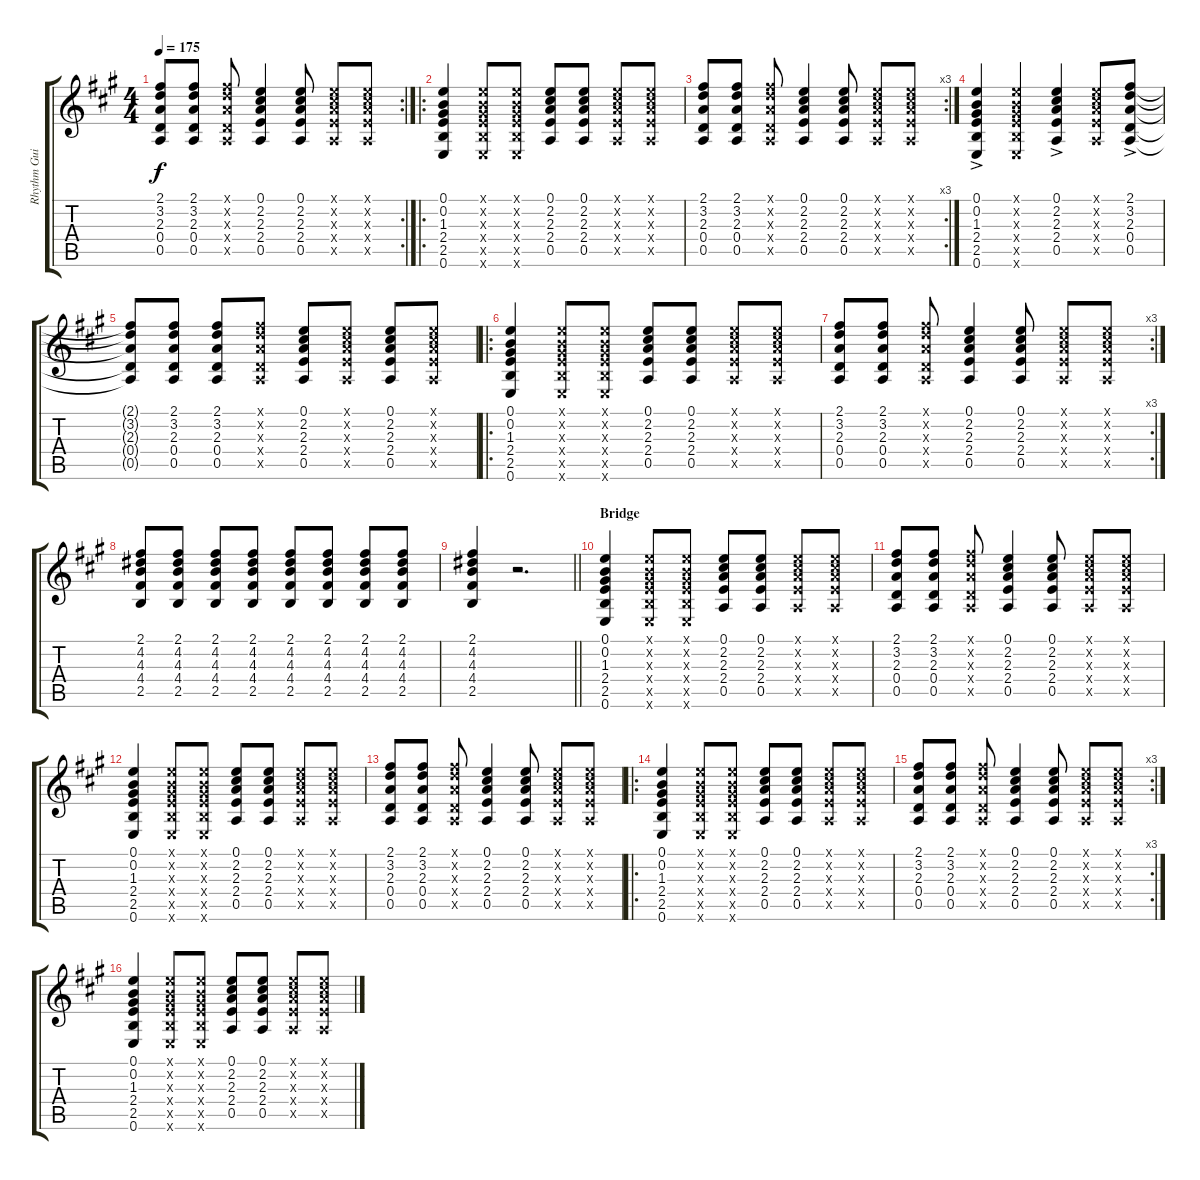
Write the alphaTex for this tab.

\track ("Rhythm Guitar" "Rhythm Gui") {instrument acousticguitarsteel}
\staff {score tabs}
\tuning (E4 B3 G3 D3 A2 E2) {hide}
\rc 2
\ts (4 4)
\tempo 175
\clef g2
\ks a
(2.1 3.2 2.3 0.4 0.5).8{dy f} (2.1 3.2 2.3 0.4 0.5).8 (2.1{x} 3.2{x} 2.3{x} 0.4{x} 0.5{x}).8 (0.1 2.2 2.3 2.4 0.5).4 (0.1 2.2 2.3 2.4 0.5).8 (0.1{x} 2.2{x} 2.3{x} 2.4{x} 0.5{x}).8 (0.1{x} 2.2{x} 2.3{x} 2.4{x} 0.5{x}).8 |
\ro
(0.1 0.2 1.3 2.4 2.5 0.6).4 (0.1{x} 0.2{x} 1.3{x} 2.4{x} 2.5{x} 0.6{x}).8 (0.1{x} 0.2{x} 1.3{x} 2.4{x} 2.5{x} 0.6{x}).8 (0.1 2.2 2.3 2.4 0.5).8 (0.1 2.2 2.3 2.4 0.5).8 (0.1{x} 2.2{x} 2.3{x} 2.4{x} 0.5{x}).8 (0.1{x} 2.2{x} 2.3{x} 2.4{x} 0.5{x}).8 |
\rc 3
(2.1 3.2 2.3 0.4 0.5).8 (2.1 3.2 2.3 0.4 0.5).8 (2.1{x} 3.2{x} 2.3{x} 0.4{x} 0.5{x}).8 (0.1 2.2 2.3 2.4 0.5).4 (0.1 2.2 2.3 2.4 0.5).8 (0.1{x} 2.2{x} 2.3{x} 2.4{x} 0.5{x}).8 (0.1{x} 2.2{x} 2.3{x} 2.4{x} 0.5{x}).8 |
(0.1{ac} 0.2{ac} 1.3{ac} 2.4{ac} 2.5{ac} 0.6{ac}).4 (0.1{x} 0.2{x} 1.3{x} 2.4{x} 2.5{x} 0.6{x}).4 (0.1{ac} 2.2{ac} 2.3{ac} 2.4{ac} 0.5{ac}).4 (0.1{x} 2.2{x} 2.3{x} 2.4{x} 0.5{x}).8 (2.1{ac} 3.2{ac} 2.3{ac} 0.4{ac} 0.5{ac}).8 |
(2.1{t} 3.2{t} 2.3{t} 0.4{t} 0.5{t}).8 (2.1 3.2 2.3 0.4 0.5).8 (2.1 3.2 2.3 0.4 0.5).8 (2.1{x} 3.2{x} 2.3{x} 0.4{x} 0.5{x}).8 (0.1 2.2 2.3 2.4 0.5).8 (0.1{x} 2.2{x} 2.3{x} 2.4{x} 0.5{x}).8 (0.1 2.2 2.3 2.4 0.5).8 (0.1{x} 2.2{x} 2.3{x} 2.4{x} 0.5{x}).8 |
\ro
(0.1 0.2 1.3 2.4 2.5 0.6).4 (0.1{x} 0.2{x} 1.3{x} 2.4{x} 2.5{x} 0.6{x}).8 (0.1{x} 0.2{x} 1.3{x} 2.4{x} 2.5{x} 0.6{x}).8 (0.1 2.2 2.3 2.4 0.5).8 (0.1 2.2 2.3 2.4 0.5).8 (0.1{x} 2.2{x} 2.3{x} 2.4{x} 0.5{x}).8 (0.1{x} 2.2{x} 2.3{x} 2.4{x} 0.5{x}).8 |
\rc 3
(2.1 3.2 2.3 0.4 0.5).8 (2.1 3.2 2.3 0.4 0.5).8 (2.1{x} 3.2{x} 2.3{x} 0.4{x} 0.5{x}).8 (0.1 2.2 2.3 2.4 0.5).4 (0.1 2.2 2.3 2.4 0.5).8 (0.1{x} 2.2{x} 2.3{x} 2.4{x} 0.5{x}).8 (0.1{x} 2.2{x} 2.3{x} 2.4{x} 0.5{x}).8 |
(2.1 4.2 4.3 4.4 2.5).8 (2.1 4.2 4.3 4.4 2.5).8 (2.1 4.2 4.3 4.4 2.5).8 (2.1 4.2 4.3 4.4 2.5).8 (2.1 4.2 4.3 4.4 2.5).8 (2.1 4.2 4.3 4.4 2.5).8 (2.1 4.2 4.3 4.4 2.5).8 (2.1 4.2 4.3 4.4 2.5).8 |
\barLineRight lightlight
(2.1 4.2 4.3 4.4 2.5).4 r.2{d} |
\section ("" "Bridge")
(0.1 0.2 1.3 2.4 2.5 0.6).4 (0.1{x} 0.2{x} 1.3{x} 2.4{x} 2.5{x} 0.6{x}).8 (0.1{x} 0.2{x} 1.3{x} 2.4{x} 2.5{x} 0.6{x}).8 (0.1 2.2 2.3 2.4 0.5).8 (0.1 2.2 2.3 2.4 0.5).8 (0.1{x} 2.2{x} 2.3{x} 2.4{x} 0.5{x}).8 (0.1{x} 2.2{x} 2.3{x} 2.4{x} 0.5{x}).8 |
(2.1 3.2 2.3 0.4 0.5).8 (2.1 3.2 2.3 0.4 0.5).8 (2.1{x} 3.2{x} 2.3{x} 0.4{x} 0.5{x}).8 (0.1 2.2 2.3 2.4 0.5).4 (0.1 2.2 2.3 2.4 0.5).8 (0.1{x} 2.2{x} 2.3{x} 2.4{x} 0.5{x}).8 (0.1{x} 2.2{x} 2.3{x} 2.4{x} 0.5{x}).8 |
(0.1 0.2 1.3 2.4 2.5 0.6).4 (0.1{x} 0.2{x} 1.3{x} 2.4{x} 2.5{x} 0.6{x}).8 (0.1{x} 0.2{x} 1.3{x} 2.4{x} 2.5{x} 0.6{x}).8 (0.1 2.2 2.3 2.4 0.5).8 (0.1 2.2 2.3 2.4 0.5).8 (0.1{x} 2.2{x} 2.3{x} 2.4{x} 0.5{x}).8 (0.1{x} 2.2{x} 2.3{x} 2.4{x} 0.5{x}).8 |
(2.1 3.2 2.3 0.4 0.5).8 (2.1 3.2 2.3 0.4 0.5).8 (2.1{x} 3.2{x} 2.3{x} 0.4{x} 0.5{x}).8 (0.1 2.2 2.3 2.4 0.5).4 (0.1 2.2 2.3 2.4 0.5).8 (0.1{x} 2.2{x} 2.3{x} 2.4{x} 0.5{x}).8 (0.1{x} 2.2{x} 2.3{x} 2.4{x} 0.5{x}).8 |
\ro
(0.1 0.2 1.3 2.4 2.5 0.6).4 (0.1{x} 0.2{x} 1.3{x} 2.4{x} 2.5{x} 0.6{x}).8 (0.1{x} 0.2{x} 1.3{x} 2.4{x} 2.5{x} 0.6{x}).8 (0.1 2.2 2.3 2.4 0.5).8 (0.1 2.2 2.3 2.4 0.5).8 (0.1{x} 2.2{x} 2.3{x} 2.4{x} 0.5{x}).8 (0.1{x} 2.2{x} 2.3{x} 2.4{x} 0.5{x}).8 |
\rc 3
(2.1 3.2 2.3 0.4 0.5).8 (2.1 3.2 2.3 0.4 0.5).8 (2.1{x} 3.2{x} 2.3{x} 0.4{x} 0.5{x}).8 (0.1 2.2 2.3 2.4 0.5).4 (0.1 2.2 2.3 2.4 0.5).8 (0.1{x} 2.2{x} 2.3{x} 2.4{x} 0.5{x}).8 (0.1{x} 2.2{x} 2.3{x} 2.4{x} 0.5{x}).8 |
(0.1 0.2 1.3 2.4 2.5 0.6).4 (0.1{x} 0.2{x} 1.3{x} 2.4{x} 2.5{x} 0.6{x}).8 (0.1{x} 0.2{x} 1.3{x} 2.4{x} 2.5{x} 0.6{x}).8 (0.1 2.2 2.3 2.4 0.5).8 (0.1 2.2 2.3 2.4 0.5).8 (0.1{x} 2.2{x} 2.3{x} 2.4{x} 0.5{x}).8 (0.1{x} 2.2{x} 2.3{x} 2.4{x} 0.5{x}).8
